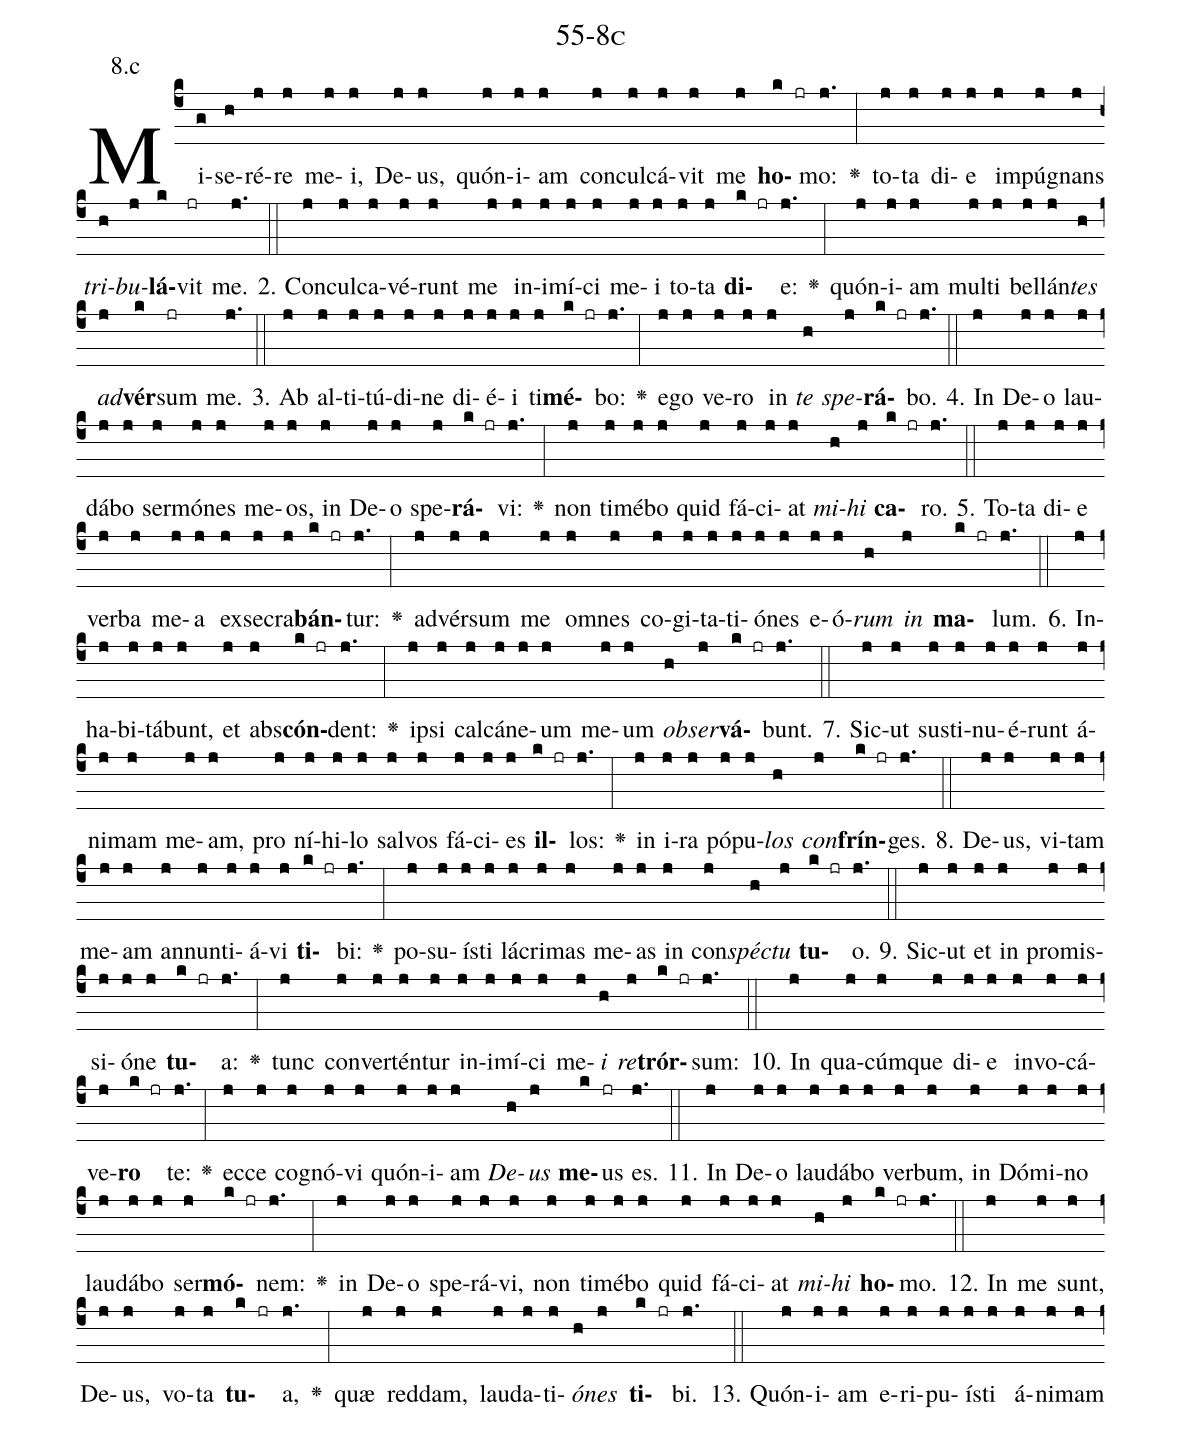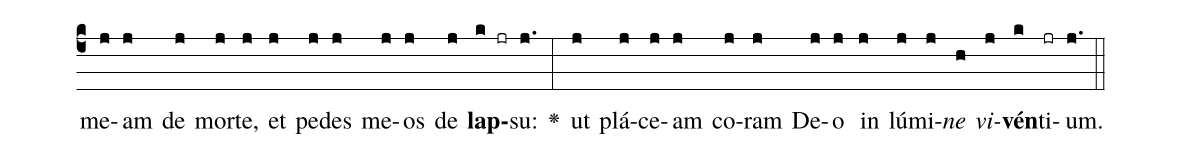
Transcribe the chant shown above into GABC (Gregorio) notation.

name: 55-8c;
annotation: 8.c;
%%
(c4)Mi(g)se(h)ré(j)re(j) me(j)i,(j) De(j)us,(j) quón(j)i(j)am(j) con(j)cul(j)cá(j)vit(j) me(j) <b>ho</b>(k jr)mo:(j.) <v>\greheightstar</v>(:) to(j)ta(j) di(j)e(j) im(j)pú(j)gnans(j) <i>tri</i>(h)<i>bu</i>(j)<b>lá</b>(k)vit(jr) me.(j.) (::)
2. Con(j)cul(j)ca(j)vé(j)runt(j) me(j) in(j)i(j)mí(j)ci(j) me(j)i(j) to(j)ta(j) <b>di</b>(k jr)e:(j.) <v>\greheightstar</v>(:) quón(j)i(j)am(j) mul(j)ti(j) bel(j)lán(j)<i>tes</i>(h) <i>ad</i>(j)<b>vér</b>(k)sum(jr) me.(j.) (::)
3. Ab(j) al(j)ti(j)tú(j)di(j)ne(j) di(j)é(j)i(j) ti(j)<b>mé</b>(k jr)bo:(j.) <v>\greheightstar</v>(:) e(j)go(j) ve(j)ro(j) in(j) <i>te</i>(h) <i>spe</i>(j)<b>rá</b>(k jr)bo.(j.) (::)
4. In(j) De(j)o(j) lau(j)dá(j)bo(j) ser(j)mó(j)nes(j) me(j)os,(j) in(j) De(j)o(j) spe(j)<b>rá</b>(k jr)vi:(j.) <v>\greheightstar</v>(:) non(j) ti(j)mé(j)bo(j) quid(j) fá(j)ci(j)at(j) <i>mi</i>(h)<i>hi</i>(j) <b>ca</b>(k jr)ro.(j.) (::)
5. To(j)ta(j) di(j)e(j) ver(j)ba(j) me(j)a(j) ex(j)se(j)cra(j)<b>bán</b>(k jr)tur:(j.) <v>\greheightstar</v>(:) ad(j)vér(j)sum(j) me(j) om(j)nes(j) co(j)gi(j)ta(j)ti(j)ó(j)nes(j) e(j)ó(j)<i>rum</i>(h) <i>in</i>(j) <b>ma</b>(k jr)lum.(j.) (::)
6. In(j)ha(j)bi(j)tá(j)bunt,(j) et(j) abs(j)<b>cón</b>(k jr)dent:(j.) <v>\greheightstar</v>(:) ip(j)si(j) cal(j)cá(j)ne(j)um(j) me(j)um(j) <i>ob</i>(h)<i>ser</i>(j)<b>vá</b>(k jr)bunt.(j.) (::)
7. Sic(j)ut(j) sus(j)ti(j)nu(j)é(j)runt(j) á(j)ni(j)mam(j) me(j)am,(j) pro(j) ní(j)hi(j)lo(j) sal(j)vos(j) fá(j)ci(j)es(j) <b>il</b>(k jr)los:(j.) <v>\greheightstar</v>(:) in(j) i(j)ra(j) pó(j)pu(j)<i>los</i>(h) <i>con</i>(j)<b>frín</b>(k jr)ges.(j.) (::)
8. De(j)us,(j) vi(j)tam(j) me(j)am(j) an(j)nun(j)ti(j)á(j)vi(j) <b>ti</b>(k jr)bi:(j.) <v>\greheightstar</v>(:) po(j)su(j)ís(j)ti(j) lá(j)cri(j)mas(j) me(j)as(j) in(j) con(j)<i>spéc</i>(h)<i>tu</i>(j) <b>tu</b>(k jr)o.(j.) (::)
9. Sic(j)ut(j) et(j) in(j) pro(j)mis(j)si(j)ó(j)ne(j) <b>tu</b>(k jr)a:(j.) <v>\greheightstar</v>(:) tunc(j) con(j)ver(j)tén(j)tur(j) in(j)i(j)mí(j)ci(j) me(j)<i>i</i>(h) <i>re</i>(j)<b>trór</b>(k jr)sum:(j.) (::)
10. In(j) qua(j)cúm(j)que(j) di(j)e(j) in(j)vo(j)cá(j)ve(j)<b>ro</b>(k jr) te:(j.) <v>\greheightstar</v>(:) ec(j)ce(j) co(j)gnó(j)vi(j) quón(j)i(j)am(j) <i>De</i>(h)<i>us</i>(j) <b>me</b>(k)us(jr) es.(j.) (::)
11. In(j) De(j)o(j) lau(j)dá(j)bo(j) ver(j)bum,(j) in(j) Dó(j)mi(j)no(j) lau(j)dá(j)bo(j) ser(j)<b>mó</b>(k jr)nem:(j.) <v>\greheightstar</v>(:) in(j) De(j)o(j) spe(j)rá(j)vi,(j) non(j) ti(j)mé(j)bo(j) quid(j) fá(j)ci(j)at(j) <i>mi</i>(h)<i>hi</i>(j) <b>ho</b>(k jr)mo.(j.) (::)
12. In(j) me(j) sunt,(j) De(j)us,(j) vo(j)ta(j) <b>tu</b>(k jr)a,(j.) <v>\greheightstar</v>(:) quæ(j) red(j)dam,(j) lau(j)da(j)ti(j)<i>ó</i>(h)<i>nes</i>(j) <b>ti</b>(k jr)bi.(j.) (::)
13. Quón(j)i(j)am(j) e(j)ri(j)pu(j)ís(j)ti(j) á(j)ni(j)mam(j) me(j)am(j) de(j) mor(j)te,(j) et(j) pe(j)des(j) me(j)os(j) de(j) <b>lap</b>(k jr)su:(j.) <v>\greheightstar</v>(:) ut(j) plá(j)ce(j)am(j) co(j)ram(j) De(j)o(j) in(j) lú(j)mi(j)<i>ne</i>(h) <i>vi</i>(j)<b>vén</b>(k)ti(jr)um.(j.) (::)
